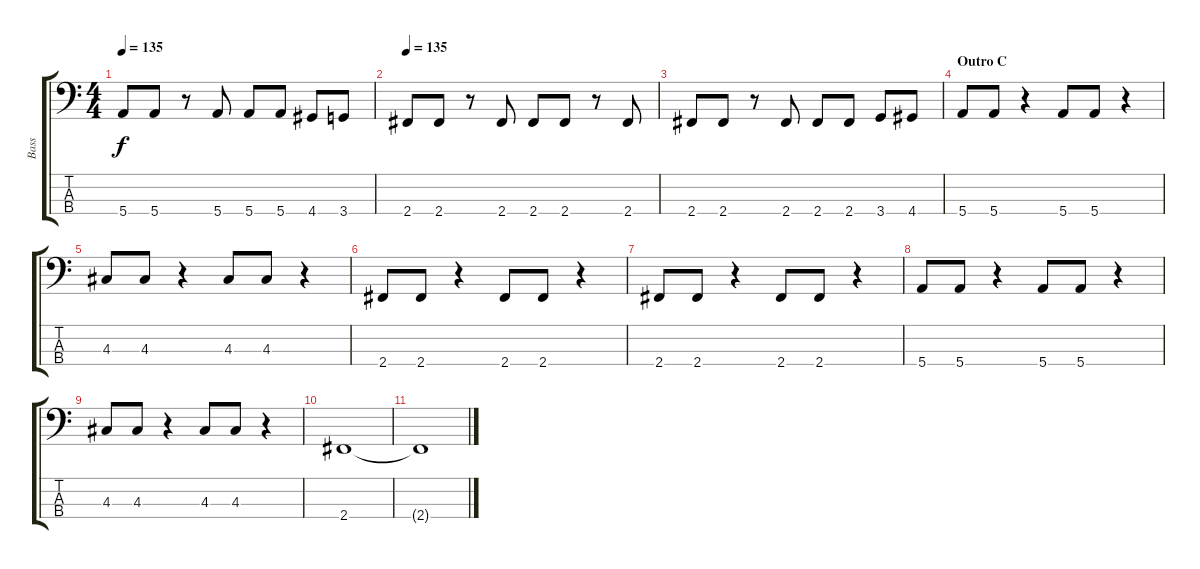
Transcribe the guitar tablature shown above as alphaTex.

\track ("Bass" "Bass") {instrument electricbassfinger}
\staff {score tabs}
\tuning (G2 D2 A1 E1) {hide}
\ts (4 4)
\tempo 135
\clef f4
\ks c
5.4.8{dy f} 5.4.8 r.8 5.4.8 5.4.8 5.4.8 4.4.8 3.4.8 |
\tempo 135
2.4.8 2.4.8 r.8 2.4.8 2.4.8 2.4.8 r.8 2.4.8 |
2.4.8 2.4.8 r.8 2.4.8 2.4.8 2.4.8 3.4.8 4.4.8 |
\section ("" "Outro C")
5.4.8 5.4.8 r.4 5.4.8 5.4.8 r.4 |
4.3.8 4.3.8 r.4 4.3.8 4.3.8 r.4 |
2.4.8 2.4.8 r.4 2.4.8 2.4.8 r.4 |
2.4.8 2.4.8 r.4 2.4.8 2.4.8 r.4 |
5.4.8 5.4.8 r.4 5.4.8 5.4.8 r.4 |
4.3.8 4.3.8 r.4 4.3.8 4.3.8 r.4 |
2.4.1 |
2.4{t}.1
